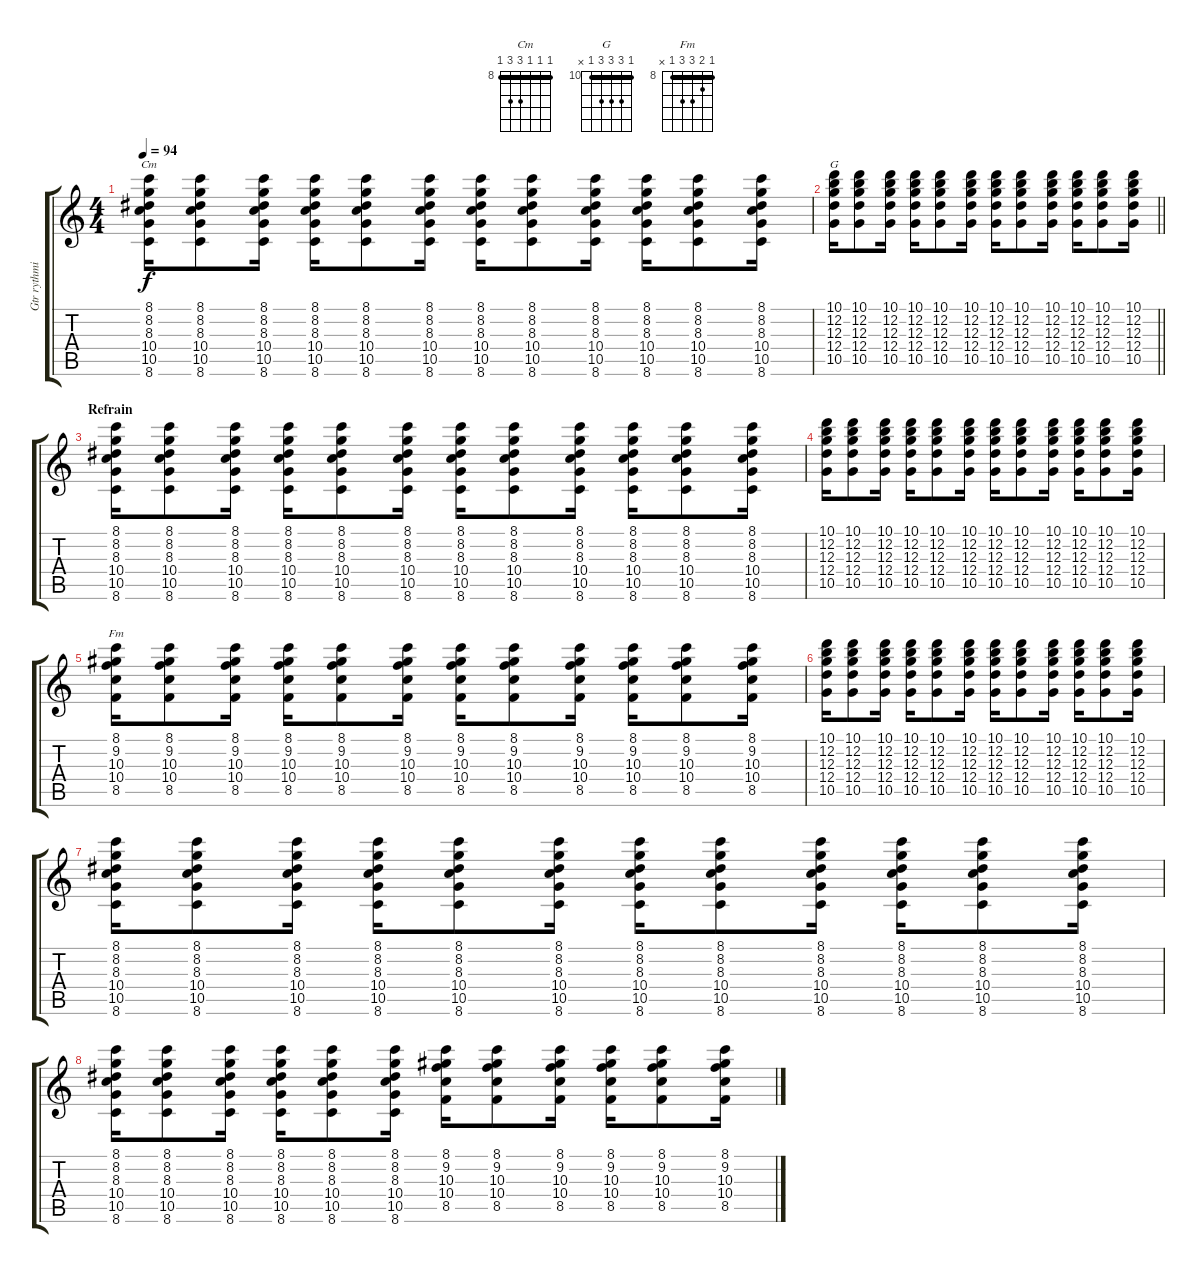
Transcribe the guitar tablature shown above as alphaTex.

\track ("Gtr rythmique" "Gtr rythmi") {instrument acousticguitarsteel}
\staff {score tabs}
\tuning (E4 B3 G3 D3 A2 E2) {hide}
\chord ("Cm" 8 8 8 10 10 8) {firstfret 8 barre 8}
\chord ("G" 10 12 12 12 10 x) {firstfret 10 barre 10}
\chord ("Fm" 8 9 10 10 8 x) {firstfret 8 barre 8}
\ts (4 4)
\tempo 94
\clef g2
\ks c
(8.1 8.2 8.3 10.4 10.5 8.6).16{ch "Cm" dy f} (8.1 8.2 8.3 10.4 10.5 8.6).8 (8.1 8.2 8.3 10.4 10.5 8.6).16 (8.1 8.2 8.3 10.4 10.5 8.6).16 (8.1 8.2 8.3 10.4 10.5 8.6).8 (8.1 8.2 8.3 10.4 10.5 8.6).16 (8.1 8.2 8.3 10.4 10.5 8.6).16 (8.1 8.2 8.3 10.4 10.5 8.6).8 (8.1 8.2 8.3 10.4 10.5 8.6).16 (8.1 8.2 8.3 10.4 10.5 8.6).16 (8.1 8.2 8.3 10.4 10.5 8.6).8 (8.1 8.2 8.3 10.4 10.5 8.6).16 |
\barLineRight lightlight
(10.1 12.2 12.3 12.4 10.5).16{ch "G"} (10.1 12.2 12.3 12.4 10.5).8 (10.1 12.2 12.3 12.4 10.5).16 (10.1 12.2 12.3 12.4 10.5).16 (10.1 12.2 12.3 12.4 10.5).8 (10.1 12.2 12.3 12.4 10.5).16 (10.1 12.2 12.3 12.4 10.5).16 (10.1 12.2 12.3 12.4 10.5).8 (10.1 12.2 12.3 12.4 10.5).16 (10.1 12.2 12.3 12.4 10.5).16 (10.1 12.2 12.3 12.4 10.5).8 (10.1 12.2 12.3 12.4 10.5).16 |
\section ("" "Refrain")
(8.1 8.2 8.3 10.4 10.5 8.6).16 (8.1 8.2 8.3 10.4 10.5 8.6).8 (8.1 8.2 8.3 10.4 10.5 8.6).16 (8.1 8.2 8.3 10.4 10.5 8.6).16 (8.1 8.2 8.3 10.4 10.5 8.6).8 (8.1 8.2 8.3 10.4 10.5 8.6).16 (8.1 8.2 8.3 10.4 10.5 8.6).16 (8.1 8.2 8.3 10.4 10.5 8.6).8 (8.1 8.2 8.3 10.4 10.5 8.6).16 (8.1 8.2 8.3 10.4 10.5 8.6).16 (8.1 8.2 8.3 10.4 10.5 8.6).8 (8.1 8.2 8.3 10.4 10.5 8.6).16 |
(10.1 12.2 12.3 12.4 10.5).16 (10.1 12.2 12.3 12.4 10.5).8 (10.1 12.2 12.3 12.4 10.5).16 (10.1 12.2 12.3 12.4 10.5).16 (10.1 12.2 12.3 12.4 10.5).8 (10.1 12.2 12.3 12.4 10.5).16 (10.1 12.2 12.3 12.4 10.5).16 (10.1 12.2 12.3 12.4 10.5).8 (10.1 12.2 12.3 12.4 10.5).16 (10.1 12.2 12.3 12.4 10.5).16 (10.1 12.2 12.3 12.4 10.5).8 (10.1 12.2 12.3 12.4 10.5).16 |
(8.1 9.2 10.3 10.4 8.5).16{ch "Fm"} (8.1 9.2 10.3 10.4 8.5).8 (8.1 9.2 10.3 10.4 8.5).16 (8.1 9.2 10.3 10.4 8.5).16 (8.1 9.2 10.3 10.4 8.5).8 (8.1 9.2 10.3 10.4 8.5).16 (8.1 9.2 10.3 10.4 8.5).16 (8.1 9.2 10.3 10.4 8.5).8 (8.1 9.2 10.3 10.4 8.5).16 (8.1 9.2 10.3 10.4 8.5).16 (8.1 9.2 10.3 10.4 8.5).8 (8.1 9.2 10.3 10.4 8.5).16 |
(10.1 12.2 12.3 12.4 10.5).16 (10.1 12.2 12.3 12.4 10.5).8 (10.1 12.2 12.3 12.4 10.5).16 (10.1 12.2 12.3 12.4 10.5).16 (10.1 12.2 12.3 12.4 10.5).8 (10.1 12.2 12.3 12.4 10.5).16 (10.1 12.2 12.3 12.4 10.5).16 (10.1 12.2 12.3 12.4 10.5).8 (10.1 12.2 12.3 12.4 10.5).16 (10.1 12.2 12.3 12.4 10.5).16 (10.1 12.2 12.3 12.4 10.5).8 (10.1 12.2 12.3 12.4 10.5).16 |
(8.1 8.2 8.3 10.4 10.5 8.6).16 (8.1 8.2 8.3 10.4 10.5 8.6).8 (8.1 8.2 8.3 10.4 10.5 8.6).16 (8.1 8.2 8.3 10.4 10.5 8.6).16 (8.1 8.2 8.3 10.4 10.5 8.6).8 (8.1 8.2 8.3 10.4 10.5 8.6).16 (8.1 8.2 8.3 10.4 10.5 8.6).16 (8.1 8.2 8.3 10.4 10.5 8.6).8 (8.1 8.2 8.3 10.4 10.5 8.6).16 (8.1 8.2 8.3 10.4 10.5 8.6).16 (8.1 8.2 8.3 10.4 10.5 8.6).8 (8.1 8.2 8.3 10.4 10.5 8.6).16 |
(8.1 8.2 8.3 10.4 10.5 8.6).16 (8.1 8.2 8.3 10.4 10.5 8.6).8 (8.1 8.2 8.3 10.4 10.5 8.6).16 (8.1 8.2 8.3 10.4 10.5 8.6).16 (8.1 8.2 8.3 10.4 10.5 8.6).8 (8.1 8.2 8.3 10.4 10.5 8.6).16 (8.1 9.2 10.3 10.4 8.5).16 (8.1 9.2 10.3 10.4 8.5).8 (8.1 9.2 10.3 10.4 8.5).16 (8.1 9.2 10.3 10.4 8.5).16 (8.1 9.2 10.3 10.4 8.5).8 (8.1 9.2 10.3 10.4 8.5).16
